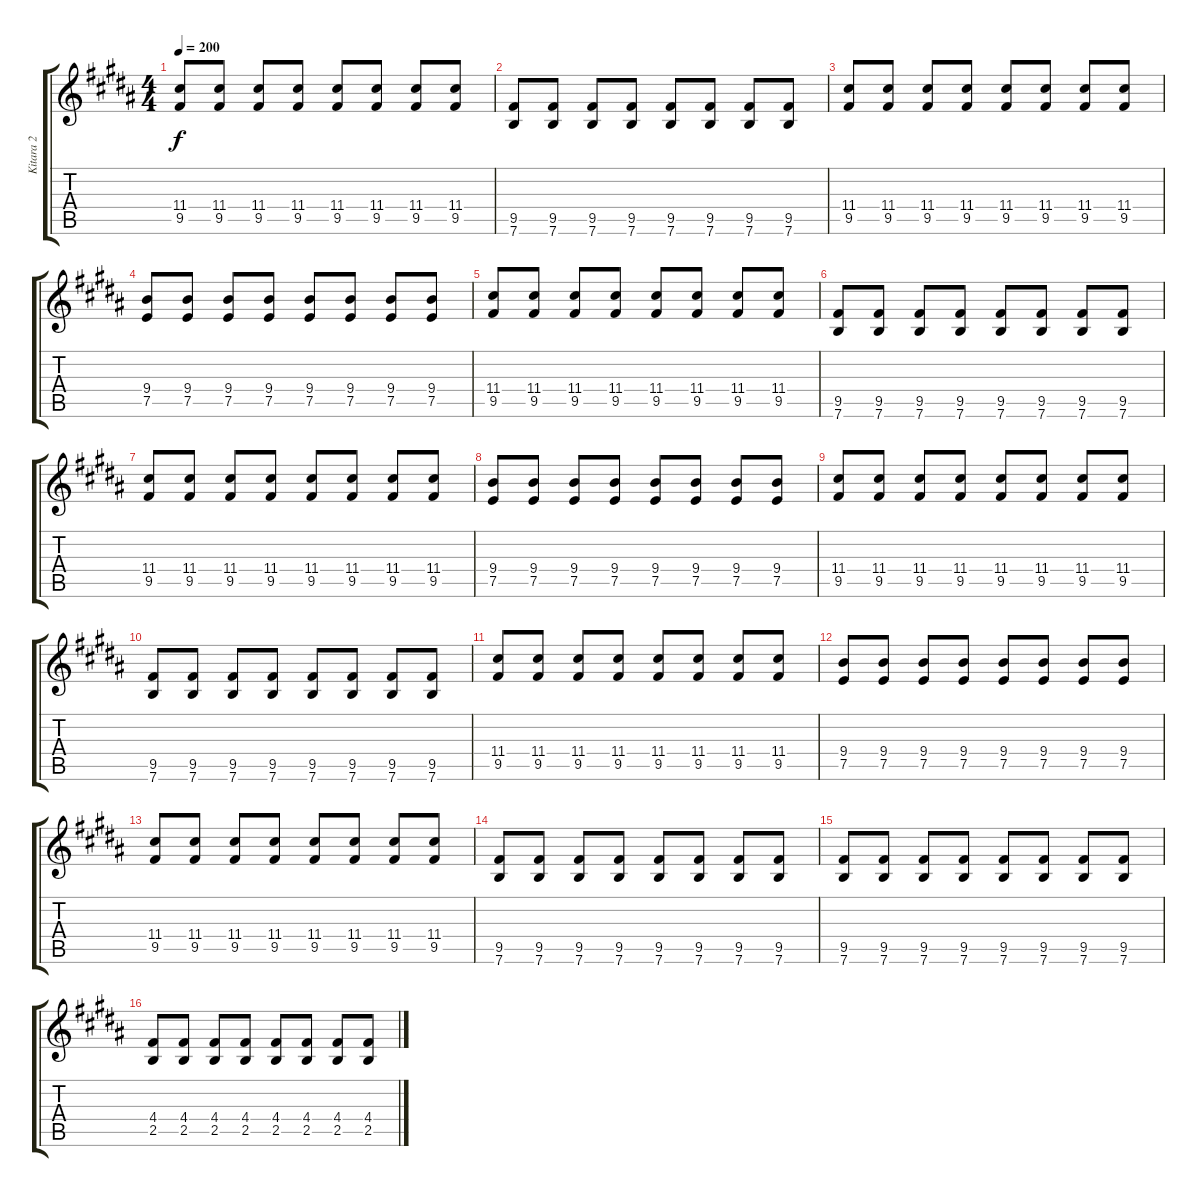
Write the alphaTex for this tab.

\track ("Kitara 2" "Kitara 2") {instrument distortionguitar}
\staff {score tabs}
\tuning (E4 B3 G3 D3 A2 E2) {hide}
\ts (4 4)
\tempo 200
\clef g2
\ks b
(11.4 9.5).8{dy f} (11.4 9.5).8 (11.4 9.5).8 (11.4 9.5).8 (11.4 9.5).8 (11.4 9.5).8 (11.4 9.5).8 (11.4 9.5).8 |
(9.5 7.6).8 (9.5 7.6).8 (9.5 7.6).8 (9.5 7.6).8 (9.5 7.6).8 (9.5 7.6).8 (9.5 7.6).8 (9.5 7.6).8 |
(11.4 9.5).8 (11.4 9.5).8 (11.4 9.5).8 (11.4 9.5).8 (11.4 9.5).8 (11.4 9.5).8 (11.4 9.5).8 (11.4 9.5).8 |
(9.4 7.5).8 (9.4 7.5).8 (9.4 7.5).8 (9.4 7.5).8 (9.4 7.5).8 (9.4 7.5).8 (9.4 7.5).8 (9.4 7.5).8 |
(11.4 9.5).8 (11.4 9.5).8 (11.4 9.5).8 (11.4 9.5).8 (11.4 9.5).8 (11.4 9.5).8 (11.4 9.5).8 (11.4 9.5).8 |
(9.5 7.6).8 (9.5 7.6).8 (9.5 7.6).8 (9.5 7.6).8 (9.5 7.6).8 (9.5 7.6).8 (9.5 7.6).8 (9.5 7.6).8 |
(11.4 9.5).8 (11.4 9.5).8 (11.4 9.5).8 (11.4 9.5).8 (11.4 9.5).8 (11.4 9.5).8 (11.4 9.5).8 (11.4 9.5).8 |
(9.4 7.5).8 (9.4 7.5).8 (9.4 7.5).8 (9.4 7.5).8 (9.4 7.5).8 (9.4 7.5).8 (9.4 7.5).8 (9.4 7.5).8 |
(11.4 9.5).8 (11.4 9.5).8 (11.4 9.5).8 (11.4 9.5).8 (11.4 9.5).8 (11.4 9.5).8 (11.4 9.5).8 (11.4 9.5).8 |
(9.5 7.6).8 (9.5 7.6).8 (9.5 7.6).8 (9.5 7.6).8 (9.5 7.6).8 (9.5 7.6).8 (9.5 7.6).8 (9.5 7.6).8 |
(11.4 9.5).8 (11.4 9.5).8 (11.4 9.5).8 (11.4 9.5).8 (11.4 9.5).8 (11.4 9.5).8 (11.4 9.5).8 (11.4 9.5).8 |
(9.4 7.5).8 (9.4 7.5).8 (9.4 7.5).8 (9.4 7.5).8 (9.4 7.5).8 (9.4 7.5).8 (9.4 7.5).8 (9.4 7.5).8 |
(11.4 9.5).8 (11.4 9.5).8 (11.4 9.5).8 (11.4 9.5).8 (11.4 9.5).8 (11.4 9.5).8 (11.4 9.5).8 (11.4 9.5).8 |
(9.5 7.6).8 (9.5 7.6).8 (9.5 7.6).8 (9.5 7.6).8 (9.5 7.6).8 (9.5 7.6).8 (9.5 7.6).8 (9.5 7.6).8 |
(9.5 7.6).8 (9.5 7.6).8 (9.5 7.6).8 (9.5 7.6).8 (9.5 7.6).8 (9.5 7.6).8 (9.5 7.6).8 (9.5 7.6).8 |
(4.4 2.5).8 (4.4 2.5).8 (4.4 2.5).8 (4.4 2.5).8 (4.4 2.5).8 (4.4 2.5).8 (4.4 2.5).8 (4.4 2.5).8
